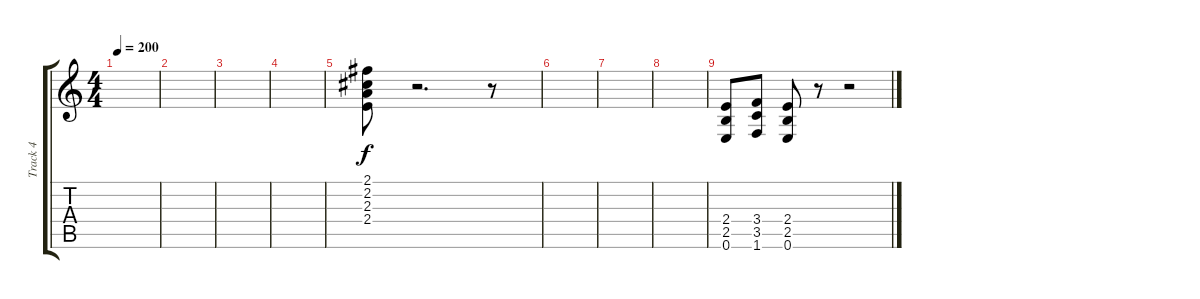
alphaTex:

\track ("Track 4" "Track 4") {instrument distortionguitar}
\staff {score tabs}
\tuning (E4 B3 G3 D3 A2 E2) {hide}
\ts (4 4)
\tempo 200
\clef g2
\ks c
|
|
|
|
(2.1 2.2 2.3 2.4).8 r.2{d} r.8 |
|
|
|
(2.4 2.5 0.6).8 (3.4 3.5 1.6).8 (2.4 2.5 0.6).8 r.8 r.2
